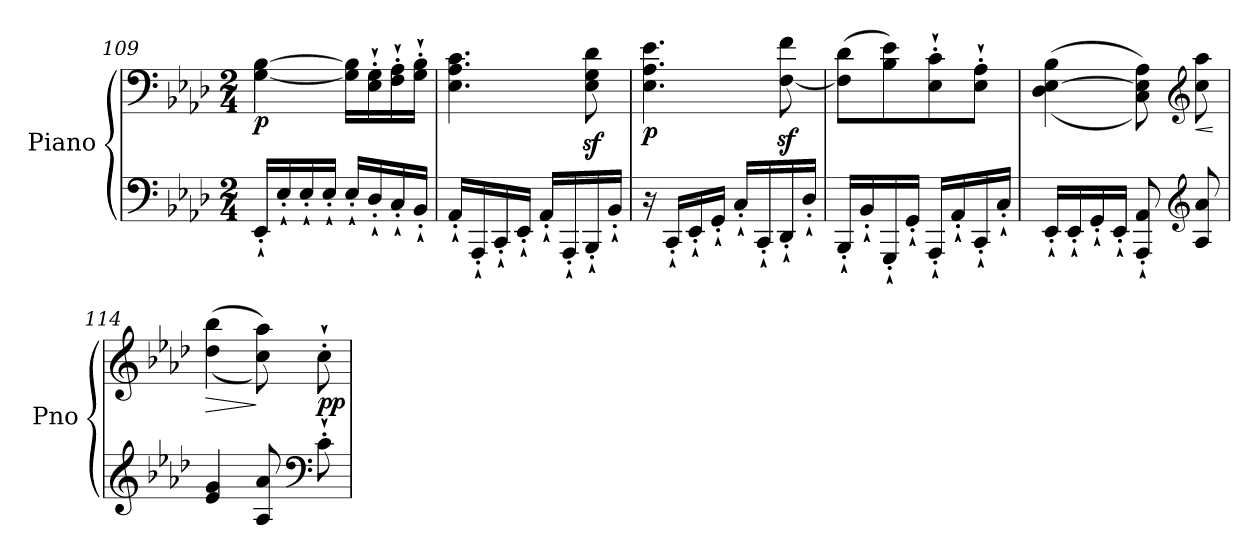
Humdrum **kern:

**kern	**kern	**dynam
*part1	*part1	*part1
*staff2	*staff1	*staff1/2
*I"Piano	*	*
*I'Pno	*	*
!!LO:LB:g=z
*clefF4	*clefF4	*
*k[b-e-a-d-]	*k[b-e-a-d-]	*
*M2/4	*M2/4	*
=109	=109	=109
!	!	!LO:DY:b
16EE-'`/LL	[4G\ [4B-\	p
16E-'`/	.	.
16E-'`/	.	.
16E-'`/JJ	.	.
16E-'`/LL	16G\] 16B-\]LL	.
16D-'`/	16E-\'` 16G\'`	.
16C'`/	16F\'` 16A-\'`	.
16BB-'`/JJ	16G\'` 16B-\'`JJ	.
=110	=110	=110
16AA-'`/LL	4.E-\ 4.A-\ 4.c\	.
16AAA-'`/	.	.
16CC'`/	.	.
16EE-'`/JJ	.	.
16AA-'`/LL	.	.
16AAA-'`/	.	.
16BBB-'`/	8E-\z< 8G\z< 8d-\z<	.
16BB-'`/JJ	.	.
=111	=111	=111
!	!	!LO:DY:b
16r	4.E-\ 4.A-\ 4.e-\	p
16CC'`/LL	.	.
16EE-'`/	.	.
16GG'`/JJ	.	.
16C'`/LL	.	.
16CC'`/	.	.
16DD-'`/	[8F\z< 8f\z<	.
16D-'`/JJ	.	.
=112	=112	=112
16BBB-'`/LL	(8F\] 8d-\L	.
16BB-'`/	.	.
16GGG'`/	8B-\ 8e-\)	.
16GG'`/JJ	.	.
16AAA-'`/LL	8E-\'` 8c\'`	.
16AA-'`/	.	.
16CC'`/	8E-\'` 8A-\'`J	.
16C'`/JJ	.	.
=113	=113	=113
16EE-'`/LL	(>(4D-\ [4E-\ 4B-\	.
16EE-'`/	.	.
16GG'`/	.	.
16EE-'`/JJ	.	.
8AAA-/'` 8AA-/'`	8C\ 8E-\] 8A-\))	.
*clefG2	*clefG2	*
!	!	!LO:HP:b
8A-/ 8a-/	8cc\ 8aa-\	<
.	.	[
!!LO:LB:g=z
=114	=114	=114
!	!	!LO:HP:b
4e-/ 4g/	((4dd-\ 4bb-\	>
8A-/ 8a-/	8cc\ 8aa-\))	]
*clefF4	*	*
!	!	!LO:DY:b
8c'`\	8cc'`\	pp
=	=	=
*-	*-	*-
